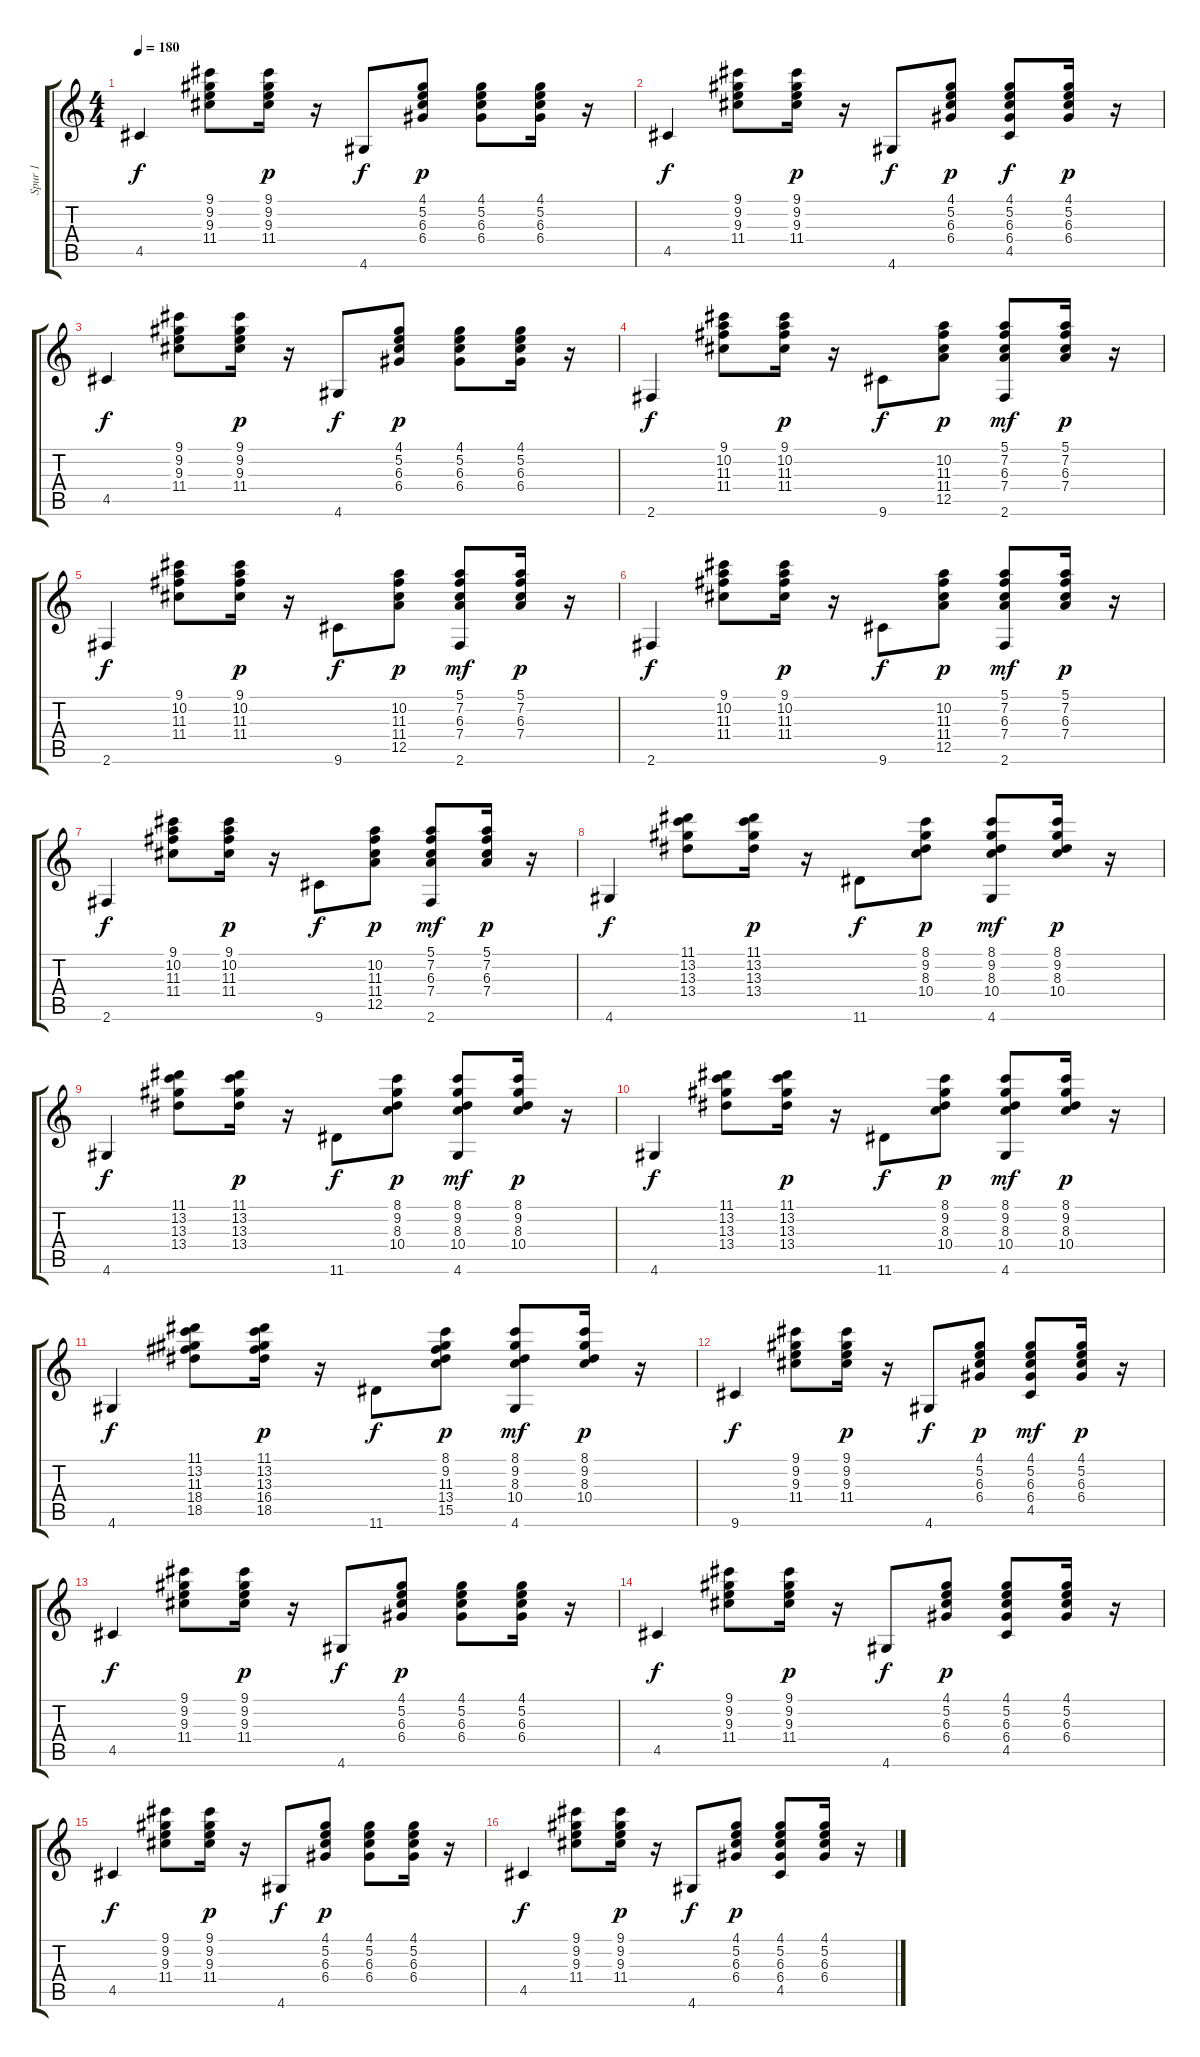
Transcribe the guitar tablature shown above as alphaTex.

\track ("Spur 1" "Spur 1") {instrument acousticguitarsteel}
\staff {score tabs}
\tuning (E4 B3 G3 D3 A2 E2) {hide}
\ts (4 4)
\tempo 180
\clef g2
\ks c
4.5.4{dy f} (9.1 9.2 9.3 11.4).8 (9.1 9.2 9.3 11.4).16{dy p} r.16 4.6.8{dy f} (4.1 5.2 6.3 6.4).8{dy p} (4.1 5.2 6.3 6.4).8 (4.1 5.2 6.3 6.4).16 r.16 |
4.5.4{dy f} (9.1 9.2 9.3 11.4).8 (9.1 9.2 9.3 11.4).16{dy p} r.16 4.6.8{dy f} (4.1 5.2 6.3 6.4).8{dy p} (4.1 5.2 6.3 6.4 4.5).8{dy f} (4.1 5.2 6.3 6.4).16{dy p} r.16 |
4.5.4{dy f} (9.1 9.2 9.3 11.4).8 (9.1 9.2 9.3 11.4).16{dy p} r.16 4.6.8{dy f} (4.1 5.2 6.3 6.4).8{dy p} (4.1 5.2 6.3 6.4).8 (4.1 5.2 6.3 6.4).16 r.16 |
2.6.4{dy f} (9.1 10.2 11.3 11.4).8 (9.1 10.2 11.3 11.4).16{dy p} r.16 9.6.8{dy f} (10.2 11.3 11.4 12.5).8{dy p} (5.1 7.2 6.3 7.4 2.6).8{dy mf} (5.1 7.2 6.3 7.4).16{dy p} r.16 |
2.6.4{dy f} (9.1 10.2 11.3 11.4).8 (9.1 10.2 11.3 11.4).16{dy p} r.16 9.6.8{dy f} (10.2 11.3 11.4 12.5).8{dy p} (5.1 7.2 6.3 7.4 2.6).8{dy mf} (5.1 7.2 6.3 7.4).16{dy p} r.16 |
2.6.4{dy f} (9.1 10.2 11.3 11.4).8 (9.1 10.2 11.3 11.4).16{dy p} r.16 9.6.8{dy f} (10.2 11.3 11.4 12.5).8{dy p} (5.1 7.2 6.3 7.4 2.6).8{dy mf} (5.1 7.2 6.3 7.4).16{dy p} r.16 |
2.6.4{dy f} (9.1 10.2 11.3 11.4).8 (9.1 10.2 11.3 11.4).16{dy p} r.16 9.6.8{dy f} (10.2 11.3 11.4 12.5).8{dy p} (5.1 7.2 6.3 7.4 2.6).8{dy mf} (5.1 7.2 6.3 7.4).16{dy p} r.16 |
4.6.4{dy f} (11.1 13.2 13.3 13.4).8 (11.1 13.2 13.3 13.4).16{dy p} r.16 11.6.8{dy f} (8.1 9.2 8.3 10.4).8{dy p} (8.1 9.2 8.3 10.4 4.6).8{dy mf} (8.1 9.2 8.3 10.4).16{dy p} r.16 |
4.6.4{dy f} (11.1 13.2 13.3 13.4).8 (11.1 13.2 13.3 13.4).16{dy p} r.16 11.6.8{dy f} (8.1 9.2 8.3 10.4).8{dy p} (8.1 9.2 8.3 10.4 4.6).8{dy mf} (8.1 9.2 8.3 10.4).16{dy p} r.16 |
4.6.4{dy f} (11.1 13.2 13.3 13.4).8 (11.1 13.2 13.3 13.4).16{dy p} r.16 11.6.8{dy f} (8.1 9.2 8.3 10.4).8{dy p} (8.1 9.2 8.3 10.4 4.6).8{dy mf} (8.1 9.2 8.3 10.4).16{dy p} r.16 |
4.6.4{dy f} (11.1 13.2 11.3 18.4 18.5).8 (11.1 13.2 13.3 16.4 18.5).16{dy p} r.16 11.6.8{dy f} (8.1 9.2 11.3 13.4 15.5).8{dy p} (8.1 9.2 8.3 10.4 4.6).8{dy mf} (8.1 9.2 8.3 10.4).16{dy p} r.16 |
9.6.4{dy f} (9.1 9.2 9.3 11.4).8 (9.1 9.2 9.3 11.4).16{dy p} r.16 4.6.8{dy f} (4.1 5.2 6.3 6.4).8{dy p} (4.1 5.2 6.3 6.4 4.5).8{dy mf} (4.1 5.2 6.3 6.4).16{dy p} r.16 |
4.5.4{dy f} (9.1 9.2 9.3 11.4).8 (9.1 9.2 9.3 11.4).16{dy p} r.16 4.6.8{dy f} (4.1 5.2 6.3 6.4).8{dy p} (4.1 5.2 6.3 6.4).8 (4.1 5.2 6.3 6.4).16 r.16 |
4.5.4{dy f} (9.1 9.2 9.3 11.4).8 (9.1 9.2 9.3 11.4).16{dy p} r.16 4.6.8{dy f} (4.1 5.2 6.3 6.4).8{dy p} (4.1 5.2 6.3 6.4 4.5).8 (4.1 5.2 6.3 6.4).16 r.16 |
4.5.4{dy f} (9.1 9.2 9.3 11.4).8 (9.1 9.2 9.3 11.4).16{dy p} r.16 4.6.8{dy f} (4.1 5.2 6.3 6.4).8{dy p} (4.1 5.2 6.3 6.4).8 (4.1 5.2 6.3 6.4).16 r.16 |
4.5.4{dy f} (9.1 9.2 9.3 11.4).8 (9.1 9.2 9.3 11.4).16{dy p} r.16 4.6.8{dy f} (4.1 5.2 6.3 6.4).8{dy p} (4.1 5.2 6.3 6.4 4.5).8 (4.1 5.2 6.3 6.4).16 r.16
